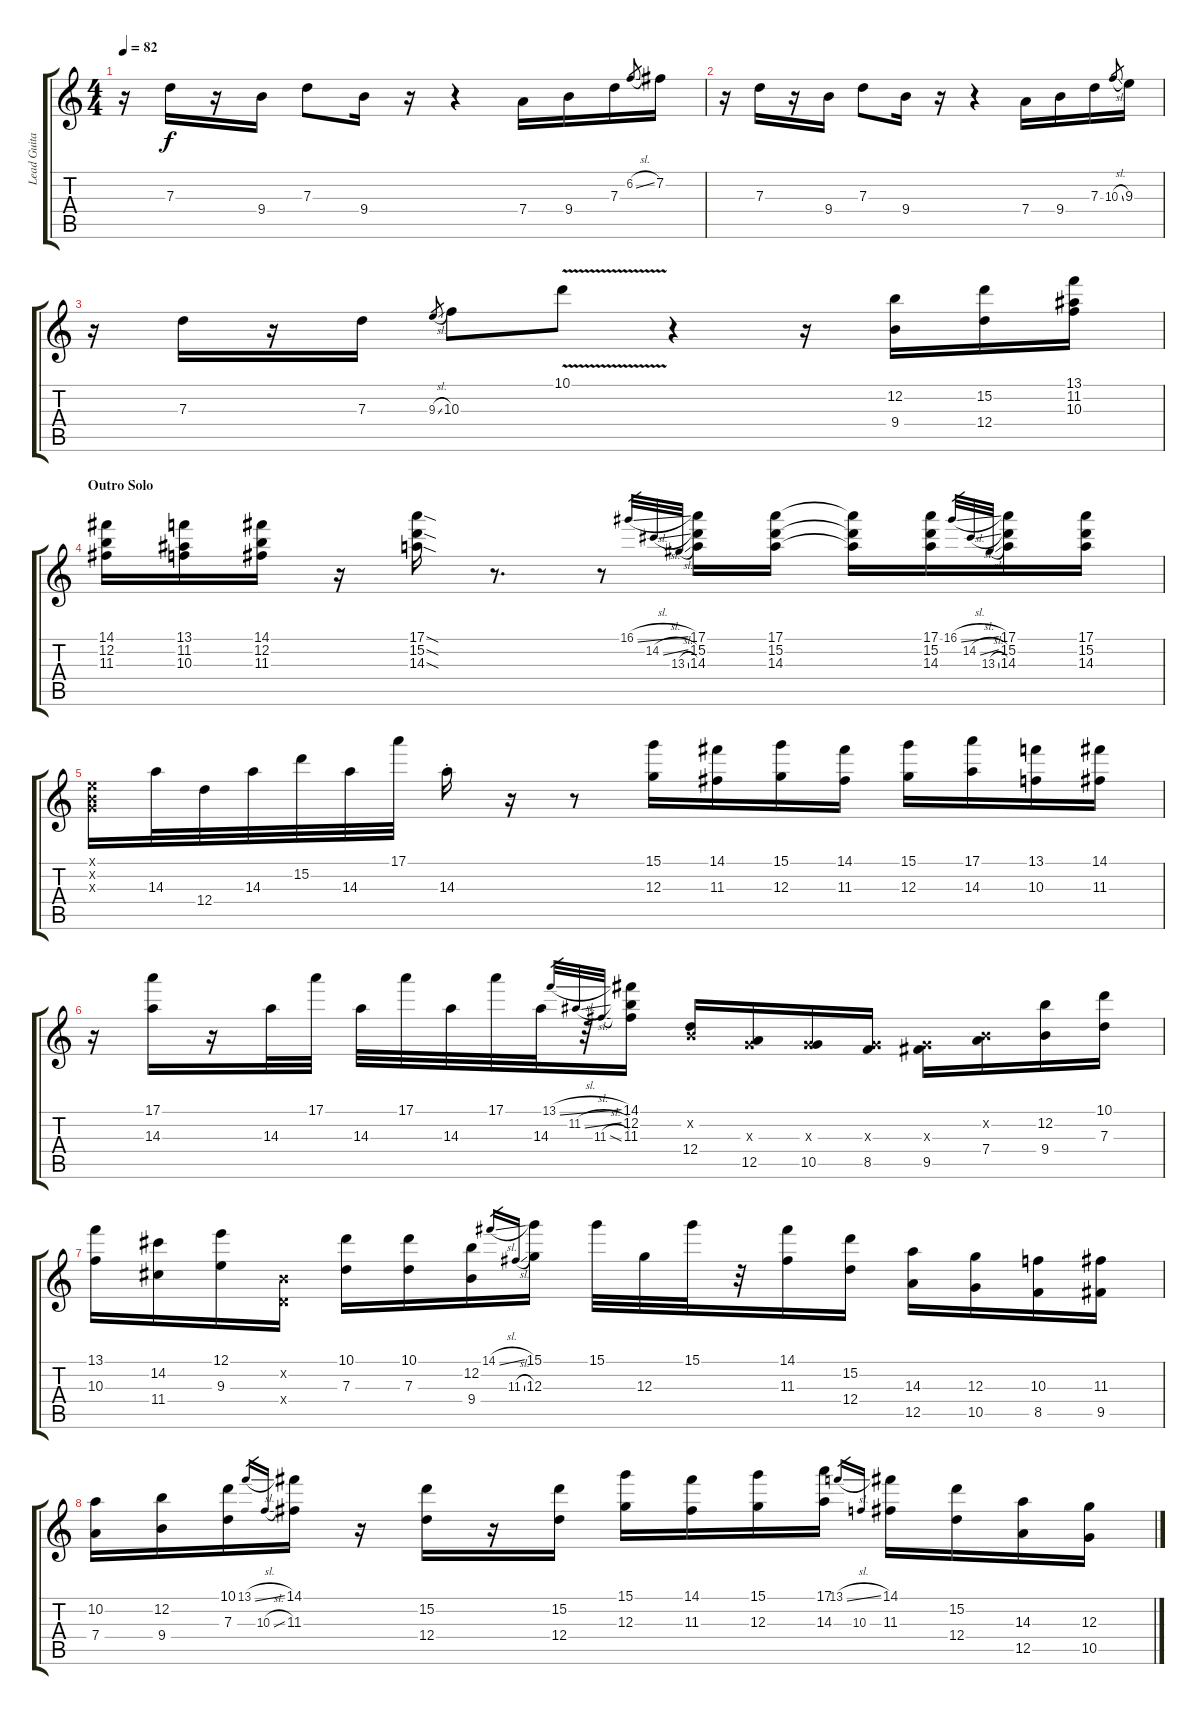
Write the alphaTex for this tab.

\track ("Lead Guitar" "Lead Guita") {instrument electricguitarjazz}
\staff {score tabs}
\tuning (E4 B3 G3 D3 A2 E2) {hide}
\ts (4 4)
\tempo 82
\clef g2
\ks c
r.16{dy f} 7.3.16 r.16 9.4.16 7.3.8 9.4.16 r.16 r.4 7.4.16 9.4.16 7.3.16 6.2{sl}.8{gr} 7.2.16 |
r.16 7.3.16 r.16 9.4.16 7.3.8 9.4.16 r.16 r.4 7.4.16 9.4.16 7.3.16 10.3{sl}.8{gr} 9.3.16 |
r.16 7.3.16 r.16 7.3.16 9.3{sl}.8{gr} 10.3.8 10.1{v}.8 r.4 r.16 (12.2 9.4).16 (15.2 12.4).16 (13.1 11.2 10.3).16 |
\section ("" "Outro Solo")
(14.1 12.2 11.3).16 (13.1 11.2 10.3).16 (14.1 12.2 11.3).16 r.16 (17.1{sod} 15.2{sod} 14.3{sod}).16 r.8{d} r.8 16.1{sl}.32{gr} 14.2{sl}.32{gr} 13.3{sl}.32{gr} (17.1 15.2 14.3).16 (17.1 15.2 14.3).16 (17.1{t} 15.2{t} 14.3{t}).16 (17.1 15.2 14.3).16 16.1{sl}.32{gr} 14.2{sl}.32{gr} 13.3{sl}.32{gr} (17.1 15.2 14.3).16 (17.1 15.2 14.3).16 |
(0.1{x} 0.2{x} 0.3{x}).16 14.3.32 12.4.32 14.3.32 15.2.32 14.3.32 17.1.32 14.3{st}.16 r.16 r.8 (15.1 12.3).16 (14.1 11.3).16 (15.1 12.3).16 (14.1 11.3).16 (15.1 12.3).16 (17.1 14.3).16 (13.1 10.3).16 (14.1 11.3).16 |
r.16{volume 8} (17.1 14.3).16 r.16 14.3.32 17.1.32 14.3.32 17.1.32 14.3.32 17.1.32 14.3.32 r.32 13.1{sl}.32{gr} 11.2{sl}.32{gr} 11.3{sl}.32{gr} (14.1 12.2 11.3).16 (0.2{x} 12.4).16 (0.3{x} 12.5).16 (0.3{x} 10.5).16 (0.3{x} 8.5).16 (0.3{x} 9.5).16 (0.2{x} 7.4).16 (12.2 9.4).16 (10.1 7.3).16 |
(13.1 10.3).16 (14.2 11.4).16 (12.1 9.3).16 (0.2{x} 0.4{x}).16 (10.1 7.3).16 (10.1 7.3).16 (12.2 9.4).16 14.1{sl}.16{gr} 11.3{sl}.16{gr} (15.1 12.3).16 15.1.32 12.3.32 15.1.32 r.32 (14.1 11.3).16 (15.2 12.4).16 (14.3 12.5).16 (12.3 10.5).16 (10.3 8.5).16 (11.3 9.5).16 |
(10.2 7.4).16 (12.2 9.4).16 (10.1 7.3).16 13.1{sl}.16{gr} 10.3{sl}.16{gr} (14.1 11.3).16 r.16 (15.2 12.4).16 r.16 (15.2 12.4).16 (15.1 12.3).16 (14.1 11.3).16 (15.1 12.3).16 (17.1 14.3).16 13.1{sl}.16{gr} 10.3.16{gr} (14.1 11.3).16 (15.2 12.4).16 (14.3 12.5).16 (12.3 10.5).16
